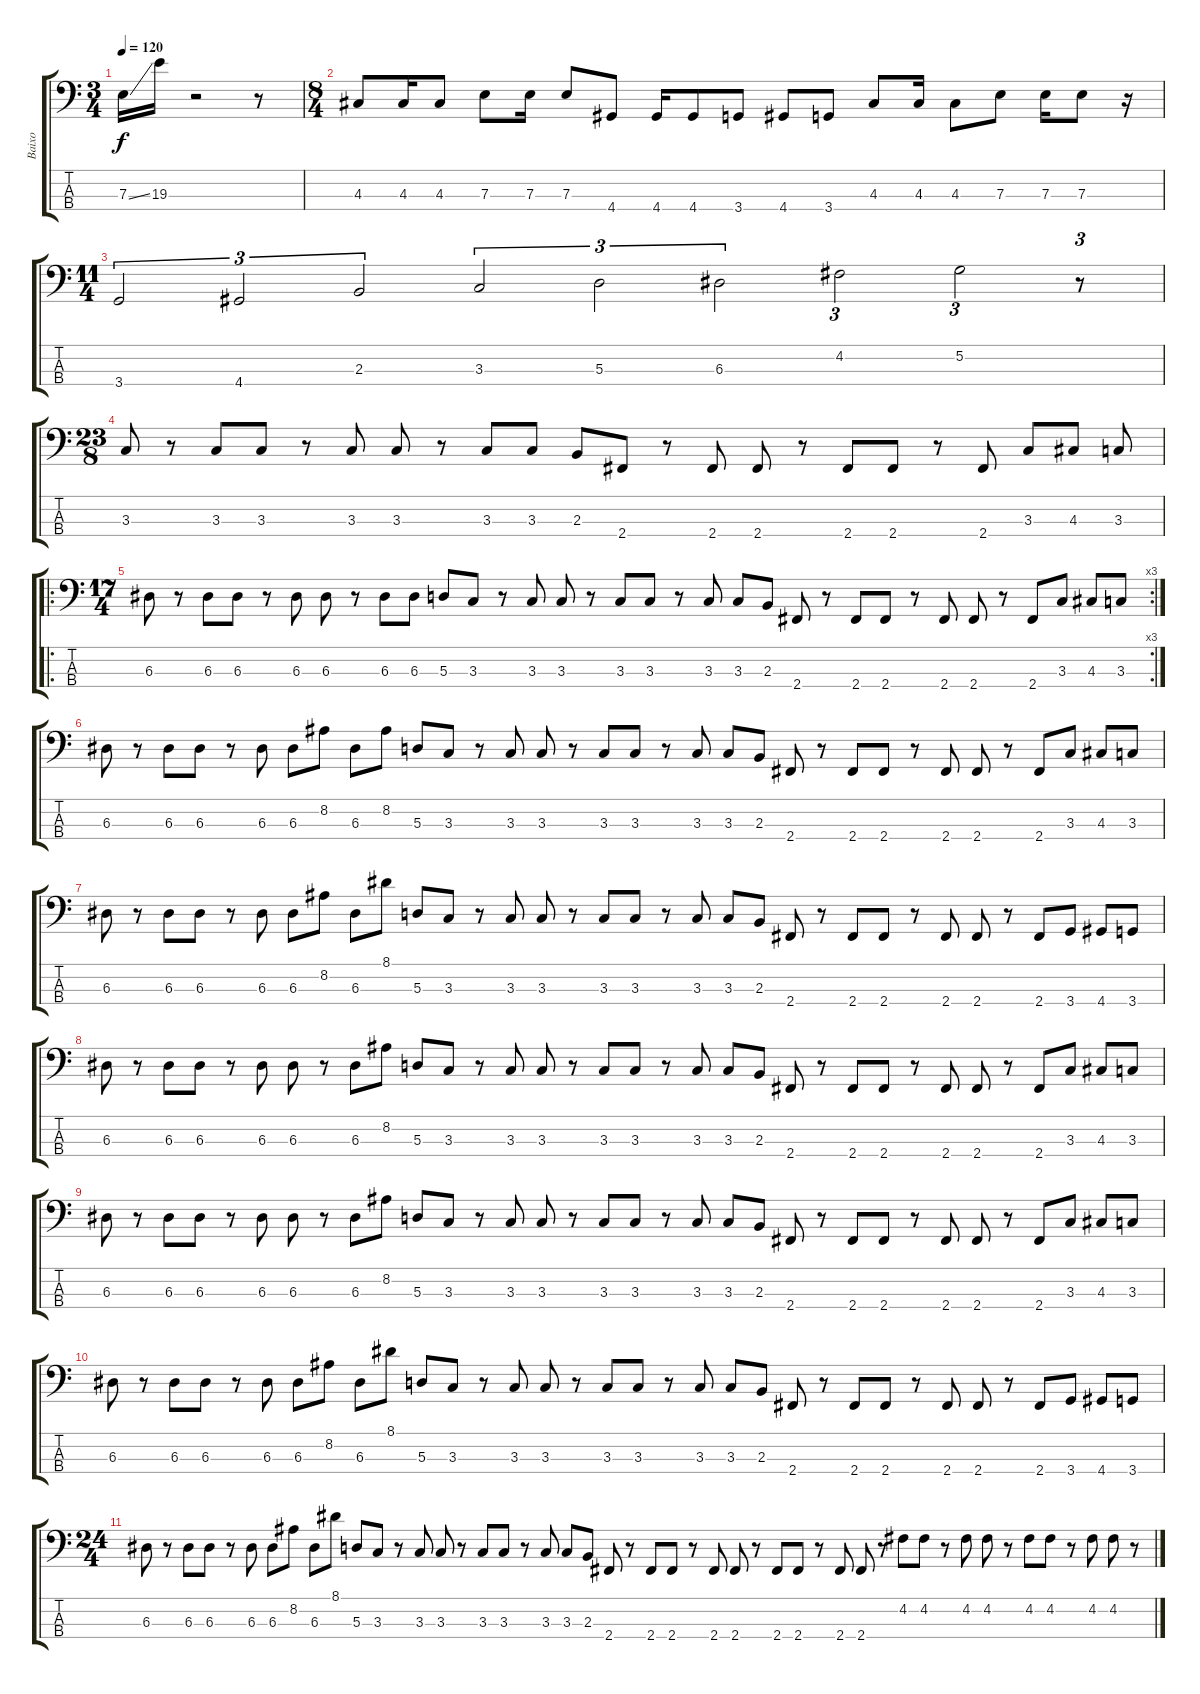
\track ("Baixo" "Baixo") {instrument electricbassfinger}
\staff {score tabs}
\tuning (G2 D2 A1 E1) {hide}
\ts (3 4)
\tempo 120
\clef f4
\ks c
7.3{ss}.16{dy f} 19.3.16 r.2 r.8 |
\ts (8 4)
4.3.8 4.3.16 4.3.8 7.3.8 7.3.16 7.3.8 4.4.8 4.4.16 4.4.8 3.4.8 4.4.8 3.4.8 4.3.8 4.3.16 4.3.8 7.3.8 7.3.16 7.3.8 r.16 |
\ts (11 4)
3.4.2{tu (3 2)} 4.4.2{tu (3 2)} 2.3.2{tu (3 2)} 3.3.2{tu (3 2)} 5.3.2{tu (3 2)} 6.3.2{tu (3 2)} 4.2.2{tu (3 2)} 5.2.2{tu (3 2)} r.8{tu (3 2)} |
\ts (23 8)
3.3.8 r.8 3.3.8 3.3.8 r.8 3.3.8 3.3.8 r.8 3.3.8 3.3.8 2.3.8 2.4.8 r.8 2.4.8 2.4.8 r.8 2.4.8 2.4.8 r.8 2.4.8 3.3.8 4.3.8 3.3.8 |
\ro
\rc 3
\ts (17 4)
6.3.8 r.8 6.3.8 6.3.8 r.8 6.3.8 6.3.8 r.8 6.3.8 6.3.8 5.3.8 3.3.8 r.8 3.3.8 3.3.8 r.8 3.3.8 3.3.8 r.8 3.3.8 3.3.8 2.3.8 2.4.8 r.8 2.4.8 2.4.8 r.8 2.4.8 2.4.8 r.8 2.4.8 3.3.8 4.3.8 3.3.8 |
6.3.8 r.8 6.3.8 6.3.8 r.8 6.3.8 6.3.8 8.2.8 6.3.8 8.2.8 5.3.8 3.3.8 r.8 3.3.8 3.3.8 r.8 3.3.8 3.3.8 r.8 3.3.8 3.3.8 2.3.8 2.4.8 r.8 2.4.8 2.4.8 r.8 2.4.8 2.4.8 r.8 2.4.8 3.3.8 4.3.8 3.3.8 |
6.3.8 r.8 6.3.8 6.3.8 r.8 6.3.8 6.3.8 8.2.8 6.3.8 8.1.8 5.3.8 3.3.8 r.8 3.3.8 3.3.8 r.8 3.3.8 3.3.8 r.8 3.3.8 3.3.8 2.3.8 2.4.8 r.8 2.4.8 2.4.8 r.8 2.4.8 2.4.8 r.8 2.4.8 3.4.8 4.4.8 3.4.8 |
6.3.8 r.8 6.3.8 6.3.8 r.8 6.3.8 6.3.8 r.8 6.3.8 8.2.8 5.3.8 3.3.8 r.8 3.3.8 3.3.8 r.8 3.3.8 3.3.8 r.8 3.3.8 3.3.8 2.3.8 2.4.8 r.8 2.4.8 2.4.8 r.8 2.4.8 2.4.8 r.8 2.4.8 3.3.8 4.3.8 3.3.8 |
6.3.8 r.8 6.3.8 6.3.8 r.8 6.3.8 6.3.8 r.8 6.3.8 8.2.8 5.3.8 3.3.8 r.8 3.3.8 3.3.8 r.8 3.3.8 3.3.8 r.8 3.3.8 3.3.8 2.3.8 2.4.8 r.8 2.4.8 2.4.8 r.8 2.4.8 2.4.8 r.8 2.4.8 3.3.8 4.3.8 3.3.8 |
6.3.8 r.8 6.3.8 6.3.8 r.8 6.3.8 6.3.8 8.2.8 6.3.8 8.1.8 5.3.8 3.3.8 r.8 3.3.8 3.3.8 r.8 3.3.8 3.3.8 r.8 3.3.8 3.3.8 2.3.8 2.4.8 r.8 2.4.8 2.4.8 r.8 2.4.8 2.4.8 r.8 2.4.8 3.4.8 4.4.8 3.4.8 |
\ts (24 4)
6.3.8 r.8 6.3.8 6.3.8 r.8 6.3.8 6.3.8 8.2.8 6.3.8 8.1.8 5.3.8 3.3.8 r.8 3.3.8 3.3.8 r.8 3.3.8 3.3.8 r.8 3.3.8 3.3.8 2.3.8 2.4.8 r.8 2.4.8 2.4.8 r.8 2.4.8 2.4.8 r.8 2.4.8 2.4.8 r.8 2.4.8 2.4.8 r.8 4.2.8 4.2.8 r.8 4.2.8 4.2.8 r.8 4.2.8 4.2.8 r.8 4.2.8 4.2.8 r.8
